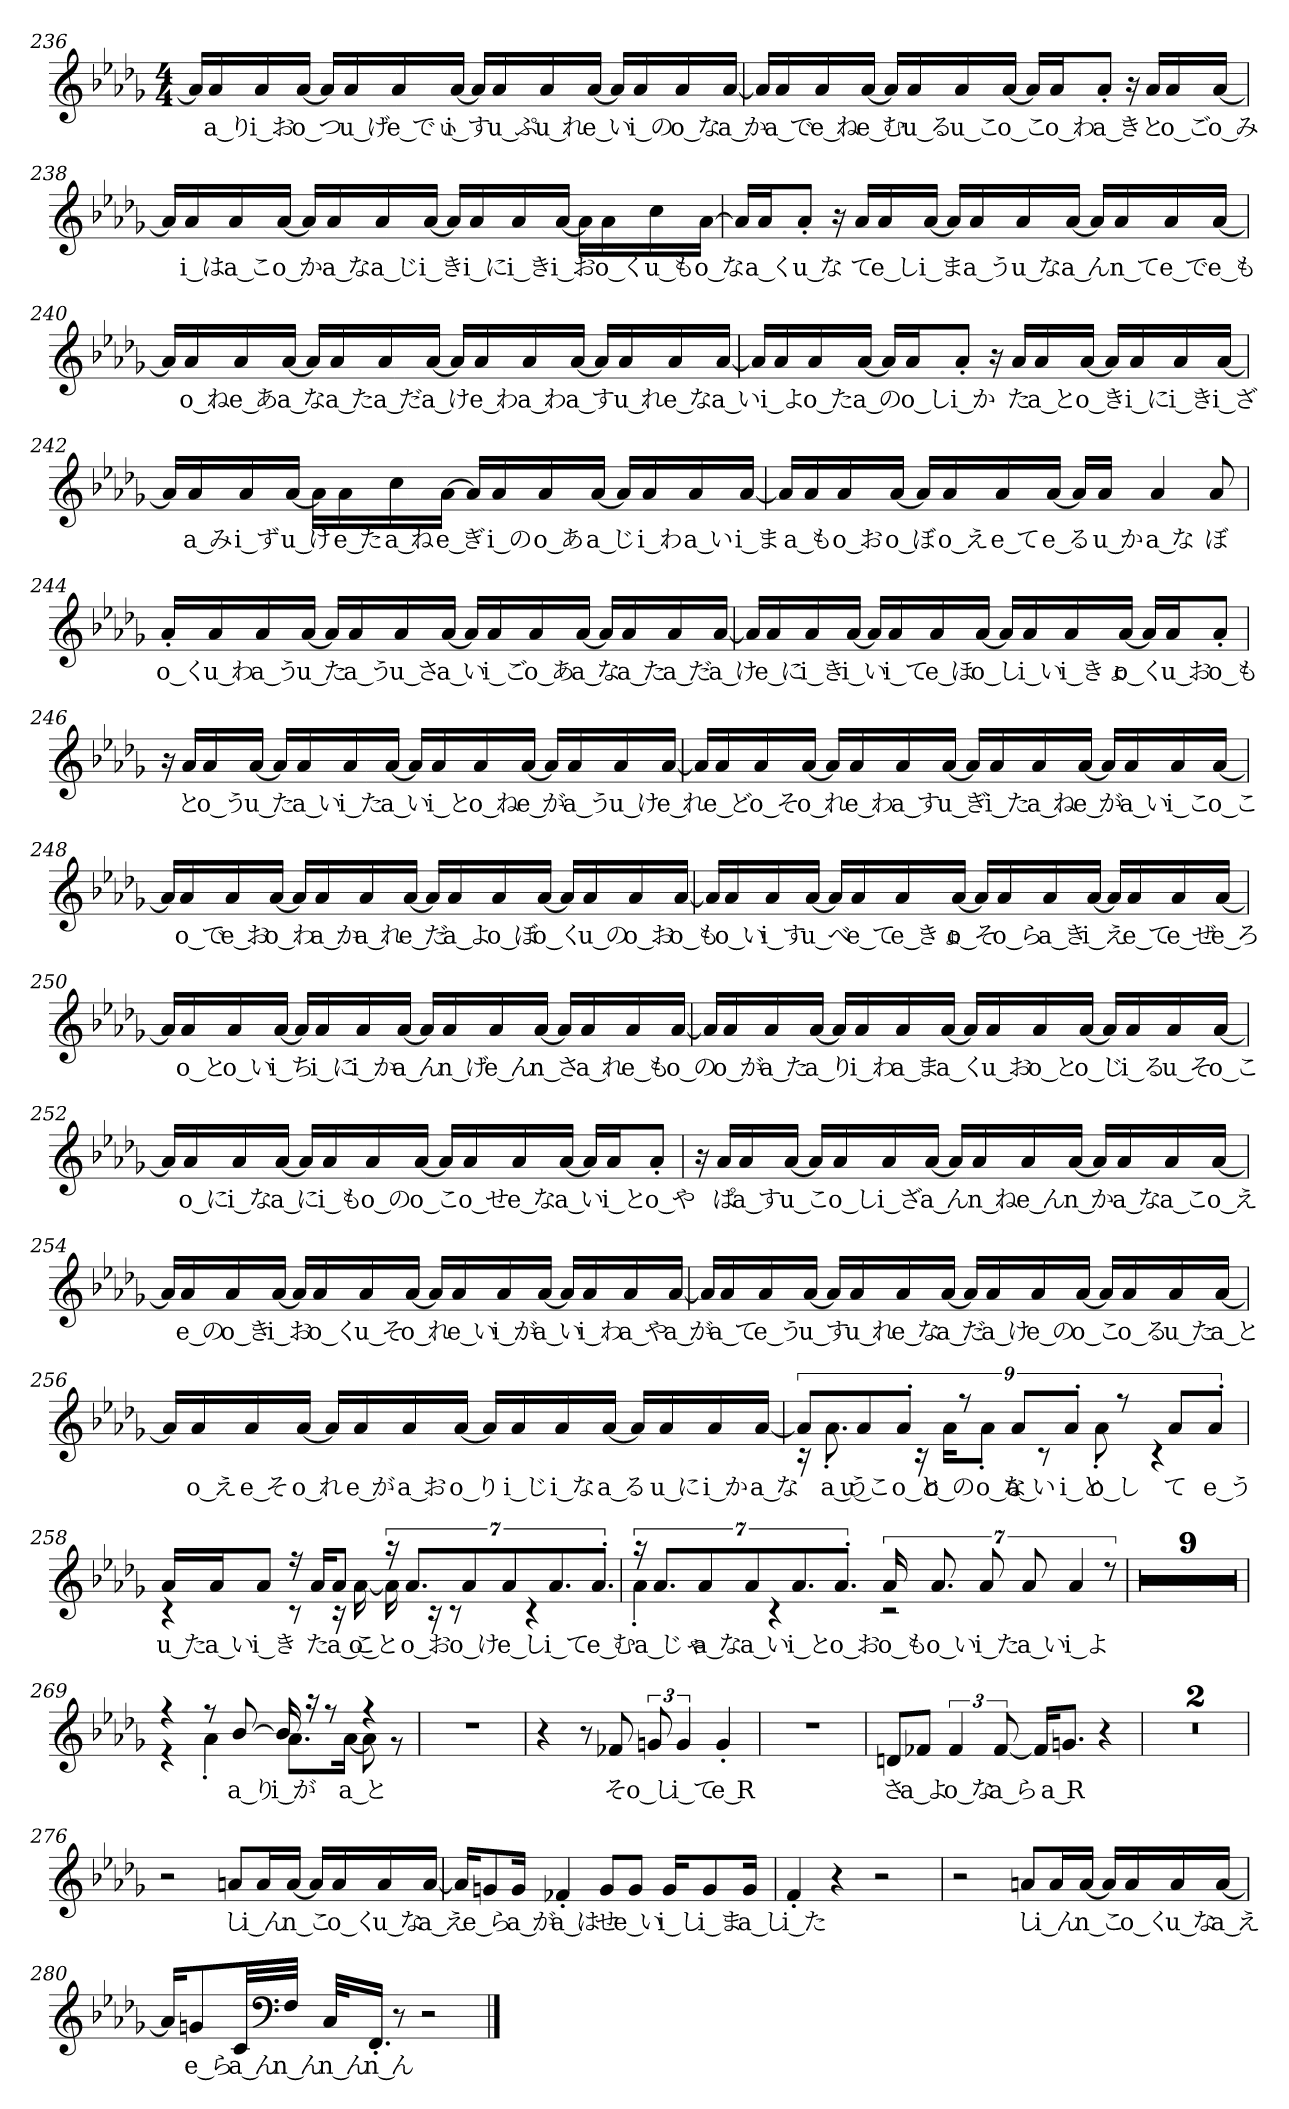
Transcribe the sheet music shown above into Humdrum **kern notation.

**kern	**text
*part1	*part1
*staff1	*staff1
*clefG2	*
*k[b-e-a-d-g-]	*
*M4/4	*
=236	=236
16a-LL]	.
16a-	a り
16a-	i お
[16a-JJ	o つ
16a-LL]	.
16a-	u げ
16a-	e でぃ
[16a-JJ	i す
16a-LL]	.
16a-	u ぷ
16a-	u れ
[16a-JJ	e い
16a-LL]	.
16a-	i の
16a-	o な
[16a-JJ	a か
=237	=237
16a-LL]	.
16a-	a で
16a-	e ね
[16a-JJ	e む
16a-LL]	.
16a-	u る
16a-	u こ
[16a-JJ	o こ
16a-LL]	.
16a-J	o わ
8a-'J	a き
16r	.
16a-LL	- と
16a-	o ご
[16a-JJ	o み
=238	=238
16a-LL]	.
16a-	i は
16a-	a こ
[16a-JJ	o か
16a-LL]	.
16a-	a な
16a-	a じ
[16a-JJ	i き
16a-LL]	.
16a-	i に
16a-	i き
[16a-JJ	i お
16a-LL]	.
16a-	o く
16cc	u も
[16a-JJ	o な
=239	=239
16a-LL]	.
16a-J	a く
8a-'J	u な
16r	.
16a-LL	- て
16a-	e し
[16a-JJ	i ま
16a-LL]	.
16a-	a う
16a-	u な
[16a-JJ	a ん
16a-LL]	.
16a-	n て
16a-	e で
[16a-JJ	e も
=240	=240
16a-LL]	.
16a-	o ね
16a-	e あ
[16a-JJ	a な
16a-LL]	.
16a-	a た
16a-	a だ
[16a-JJ	a け
16a-LL]	.
16a-	e わ
16a-	a わ
[16a-JJ	a す
16a-LL]	.
16a-	u れ
16a-	e な
[16a-JJ	a い
=241	=241
16a-LL]	.
16a-	i よ
16a-	o た
[16a-JJ	a の
16a-LL]	.
16a-J	o し
8a-'J	i か
16r	.
16a-LL	- た
16a-	a と
[16a-JJ	o き
16a-LL]	.
16a-	i に
16a-	i き
[16a-JJ	i ざ
=242	=242
16a-LL]	.
16a-	a み
16a-	i ず
[16a-JJ	u け
16a-LL]	.
16a-	e た
16cc	a ね
[16a-JJ	e ぎ
16a-LL]	.
16a-	i の
16a-	o あ
[16a-JJ	a じ
16a-LL]	.
16a-	i わ
16a-	a い
[16a-JJ	i ま
=243	=243
16a-LL]	.
16a-	a も
16a-	o お
[16a-JJ	o ぼ
16a-LL]	.
16a-	o え
16a-	e て
[16a-JJ	e る
16a-LL]	.
16a-JJ	u か
4a-	a な
8a-	- ぼ
=244	=244
16a-'LL	o く
16a-	u わ
16a-	a う
[16a-JJ	u た
16a-LL]	.
16a-	a う
16a-	u さ
[16a-JJ	a い
16a-LL]	.
16a-	i ご
16a-	o あ
[16a-JJ	a な
16a-LL]	.
16a-	a た
16a-	a だ
[16a-JJ	a け
=245	=245
16a-LL]	.
16a-	e に
16a-	i き
[16a-JJ	i い
16a-LL]	.
16a-	i て
16a-	e ほ
[16a-JJ	o し
16a-LL]	.
16a-	i い
16a-	i きょ
[16a-JJ	o く
16a-LL]	.
16a-J	u お
8a-'J	o も
=246	=246
16r	.
16a-LL	- と
16a-	o う
[16a-JJ	u た
16a-LL]	.
16a-	a い
16a-	i た
[16a-JJ	a い
16a-LL]	.
16a-	i と
16a-	o ね
[16a-JJ	e が
16a-LL]	.
16a-	a う
16a-	u け
[16a-JJ	e れ
=247	=247
16a-LL]	.
16a-	e ど
16a-	o そ
[16a-JJ	o れ
16a-LL]	.
16a-	e わ
16a-	a す
[16a-JJ	u ぎ
16a-LL]	.
16a-	i た
16a-	a ね
[16a-JJ	e が
16a-LL]	.
16a-	a い
16a-	i こ
[16a-JJ	o こ
=248	=248
16a-LL]	.
16a-	o で
16a-	e お
[16a-JJ	o わ
16a-LL]	.
16a-	a か
16a-	a れ
[16a-JJ	e だ
16a-LL]	.
16a-	a よ
16a-	o ぼ
[16a-JJ	o く
16a-LL]	.
16a-	u の
16a-	o お
[16a-JJ	o も
=249	=249
16a-LL]	.
16a-	o い
16a-	i す
[16a-JJ	u べ
16a-LL]	.
16a-	e て
16a-	e きょ
[16a-JJ	o そ
16a-LL]	.
16a-	o ら
16a-	a き
[16a-JJ	i え
16a-LL]	.
16a-	e て
16a-	e ぜ
[16a-JJ	e ろ
=250	=250
16a-LL]	.
16a-	o と
16a-	o い
[16a-JJ	i ち
16a-LL]	.
16a-	i に
16a-	i か
[16a-JJ	a ん
16a-LL]	.
16a-	n げ
16a-	e ん
[16a-JJ	n さ
16a-LL]	.
16a-	a れ
16a-	e も
[16a-JJ	o の
=251	=251
16a-LL]	.
16a-	o が
16a-	a た
[16a-JJ	a り
16a-LL]	.
16a-	i わ
16a-	a ま
[16a-JJ	a く
16a-LL]	.
16a-	u お
16a-	o と
[16a-JJ	o じ
16a-LL]	.
16a-	i る
16a-	u そ
[16a-JJ	o こ
=252	=252
16a-LL]	.
16a-	o に
16a-	i な
[16a-JJ	a に
16a-LL]	.
16a-	i も
16a-	o の
[16a-JJ	o こ
16a-LL]	.
16a-	o せ
16a-	e な
[16a-JJ	a い
16a-LL]	.
16a-J	i と
8a-'J	o や
=253	=253
16r	.
16a-LL	- ぱ
16a-	a す
[16a-JJ	u こ
16a-LL]	.
16a-	o し
16a-	i ざ
[16a-JJ	a ん
16a-LL]	.
16a-	n ね
16a-	e ん
[16a-JJ	n か
16a-LL]	.
16a-	a な
16a-	a こ
[16a-JJ	o え
=254	=254
16a-LL]	.
16a-	e の
16a-	o き
[16a-JJ	i お
16a-LL]	.
16a-	o く
16a-	u そ
[16a-JJ	o れ
16a-LL]	.
16a-	e い
16a-	i が
[16a-JJ	a い
16a-LL]	.
16a-	i わ
16a-	a や
[16a-JJ	a が
=255	=255
16a-LL]	.
16a-	a て
16a-	e う
[16a-JJ	u す
16a-LL]	.
16a-	u れ
16a-	e な
[16a-JJ	a だ
16a-LL]	.
16a-	a け
16a-	e の
[16a-JJ	o こ
16a-LL]	.
16a-	o る
16a-	u た
[16a-JJ	a と
=256	=256
16a-LL]	.
16a-	o え
16a-	e そ
[16a-JJ	o れ
16a-LL]	.
16a-	e が
16a-	a お
[16a-JJ	o り
16a-LL]	.
16a-	i じ
16a-	i な
[16a-JJ	a る
16a-LL]	.
16a-	u に
16a-	i か
[16a-JJ	a な
=257	=257
*^	*
9a-L]	16r	.
.	8.a-'	a う
9a-	.	u こ
9a-'J	.	o と
.	16r	.
.	16a-KL	o の
9r	.	.
.	8a-'J	o な
9a-L	.	a い
.	8r	.
9a-'J	.	i と
.	8a-'	o し
9r	.	.
.	4r	.
9a-L	.	- て
9a-'J	.	e う
=258	=258	=258
16a-LL	4r	u た
16a-J	.	a い
8a-J	.	i き
16r	8r	.
16a-KL	.	- た
8a-J	16r	a こ
.	[16a-	o と
28r	16a-]	.
14.a-L	.	o お
.	16r	.
.	8r	.
14a-	.	o け
14a-	.	e し
.	4r	.
14.a-	.	i て
14.a-'J	.	e む
=259	=259	=259
28r	4a-'	.
14.a-L	.	a じゃ
14a-	.	a な
14a-	.	a い
.	4r	.
14.a-	.	i と
14.a-'J	.	o お
28a-KL	2r	o も
14.a-	.	o い
14a-	.	i た
14a-	.	a い
7a-	.	i よ
14r	.	.
*v	*v	*
=260	=260
1r	.
=261	=261
1r	.
=262	=262
1r	.
=263	=263
1r	.
=264	=264
1r	.
=265	=265
1r	.
=266	=266
1r	.
=267	=267
1r	.
=268	=268
1r	.
=269	=269
*^	*
4r	4r	.
8r	4a-'	.
[8b-	.	a り
16b-]	8.a-L	i が
16r	.	.
8r	.	.
.	[16a-Jk	a と
4r	8a-]	.
.	8r	.
*v	*v	*
=270	=270
1r	.
=271	=271
4r	.
8r	.
8f-X	- そ
12gn	o し
6g	i て
4g'	e R
=272	=272
1r	.
=273	=273
8dnL	- さ
8f-XJ	a よ
6f-	o な
[12f-	a ら
16f-KL]	.
8.gnJ	a R
4r	.
=274	=274
1r	.
=275	=275
1r	.
=276	=276
2r	.
8anL	- し
16aL	i ん
[16aJJ	n こ
16aLL]	.
16a	o く
16a	u な
[16aJJ	a え
=277	=277
16aKL]	.
8gn	e ら
16gJk	a が
4f-X'	a は
8gL	- せ
8gJ	e い
16gKL	i し
8g	i ま
16gJk	a し
=278	=278
4f'	i た
4r	.
2r	.
=279	=279
2r	.
8anL	- し
16aL	i ん
[16aJJ	n こ
16aLL]	.
16a	o く
16a	u な
[16aJJ	a え
=280	=280
16aKL]	.
8gn	e ら
32cLL	a ん
*clefF4	*
32FJJJ	n ん
32CKLL	n ん
16.FF'JJ	n ん
8r	.
2r	.
==	==
*-	*-
